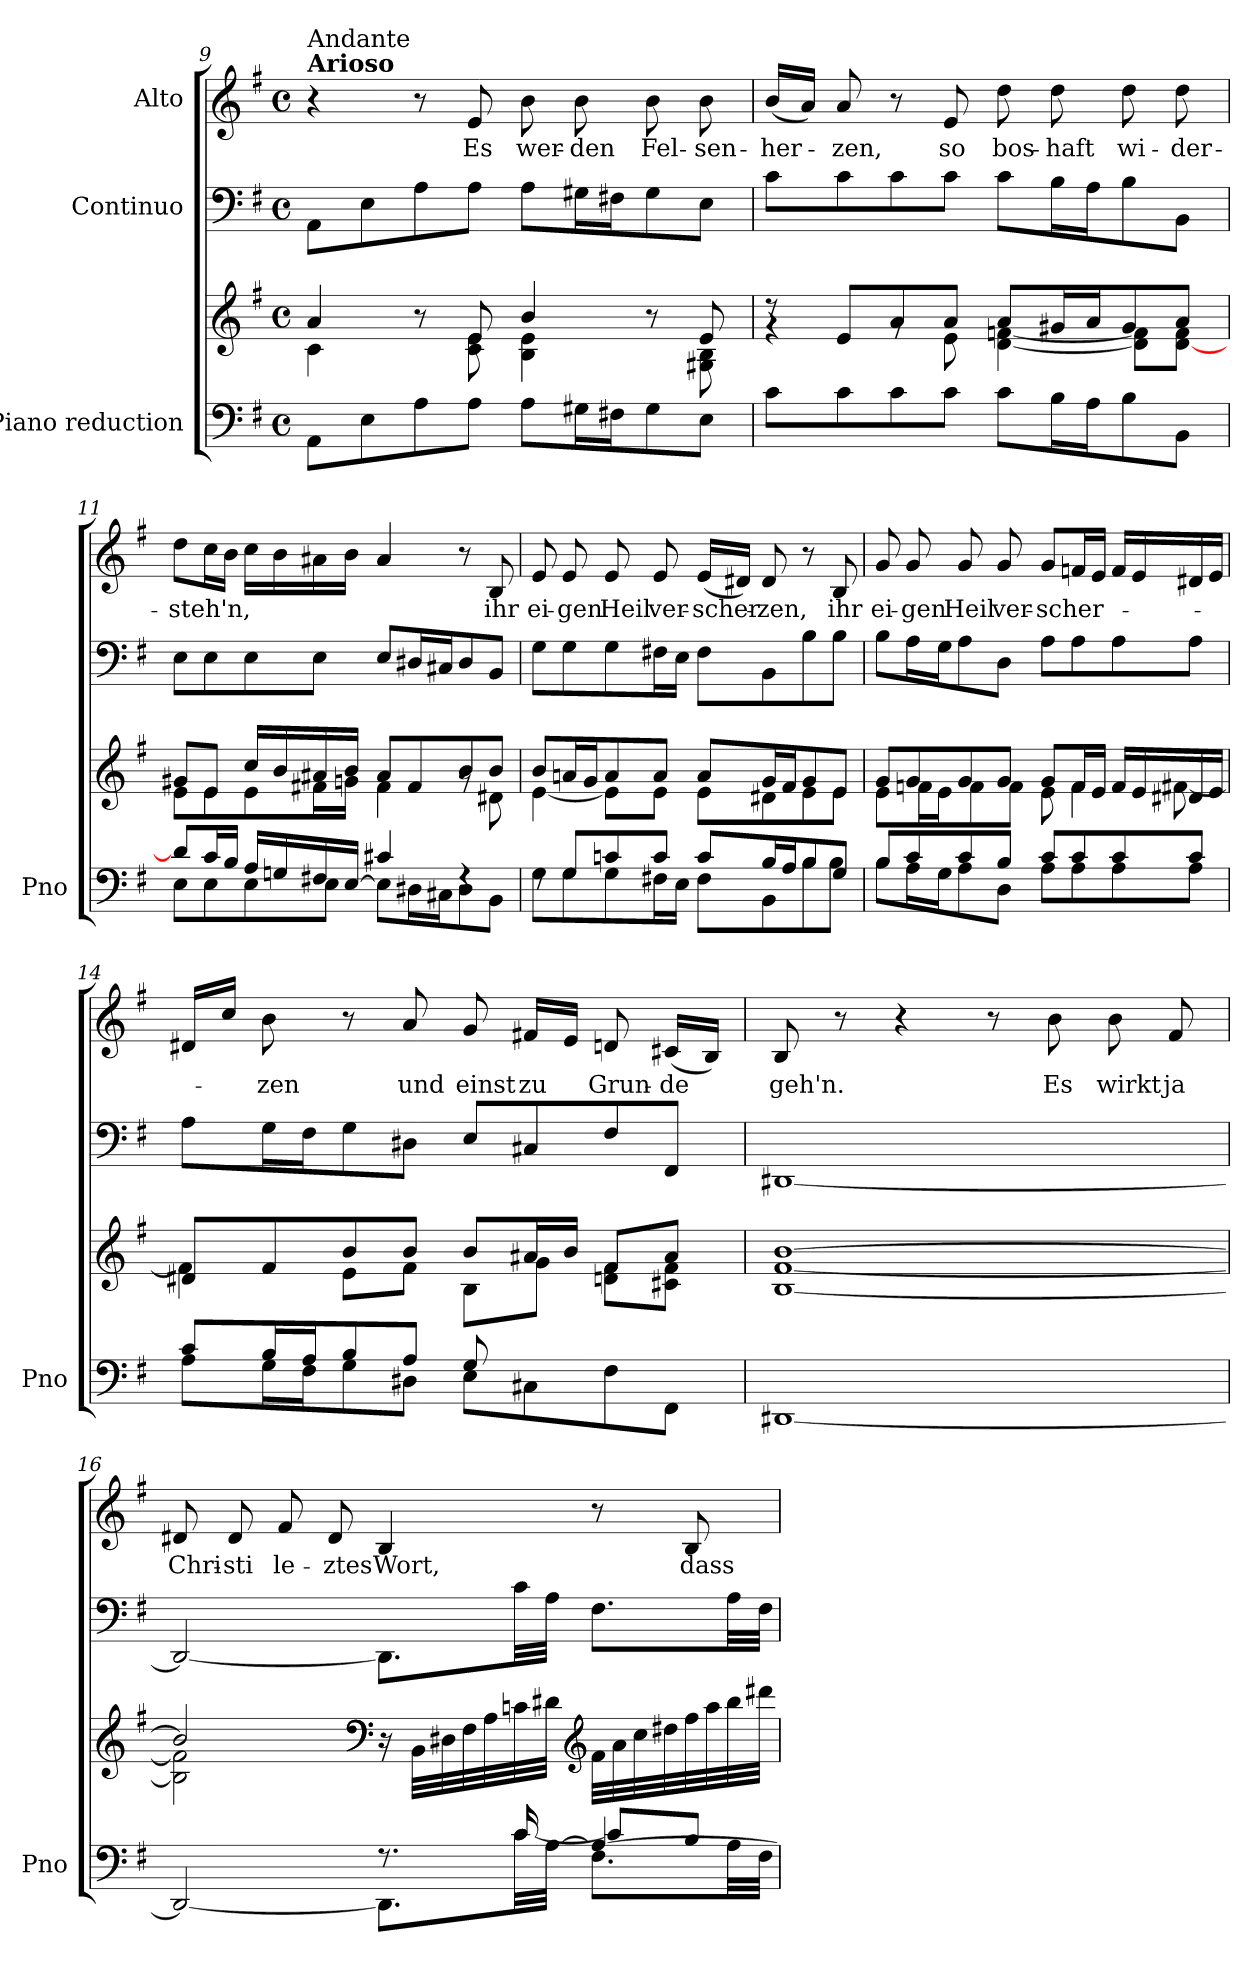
**kern	**kern	**kern	**kern	**text
*part3	*part3	*part2	*part1	*part1
*staff4	*staff3	*staff2	*staff1	*staff1
*I"Piano reduction	*	*I"Continuo	*I"Alto	*
*I'Pno	*	*	*	*
*clefF4	*clefG2	*clefF4	*clefG2	*
*k[f#]	*k[f#]	*k[f#]	*k[f#]	*
*M4/4	*M4/4	*M4/4	*M4/4	*
*met(c)	*met(c)	*met(c)	*met(c)	*
=9	=9	=9	=9	=9
*	*^	*	*	*
!	!	!	!	!LO:TX:a:B:t=Arioso	!
!	!	!	!	!LO:TX:a:t=Andante	!
8AA\L	4a/	4c\	8AA\L	4r	.
8E\	.	.	8E\	.	.
8A\	8r	8ryy	8A\	8r	.
!	!	!	!	!	!LO:LY:b
8A\J	8e/	8c\ 8e\	8A\J	8e/	Es
!	!	!	!	!	!LO:LY:b
8A\L	4b/	4B\ 4e\	8A\L	8b\	wer-
!	!	!	!	!	!LO:LY:b
16G#X\L	.	.	16G#X\L	8b\	-den
16F#X\J	.	.	16F#X\J	.	.
!	!	!	!	!	!LO:LY:b
8G#\	8r	8ryy	8G#\	8b\	Fel-
!	!	!	!	!	!LO:LY:b
8E\J	8e/	8G#X\ 8B\	8E\J	8b\	-sen-
=10	=10	=10	=10	=10	=10
!	!	!	!	!	!LO:LY:b
8c\L	8r	4rg	8c\L	(<16b/LL	-her-
.	.	.	.	16a/JJ)	.
!	!	!	!	!	!LO:LY:b
8c\	8e/L	.	8c\	8a/	-zen,
8c\	8a/	8rg	8c\	8r	.
!	!	!	!	!	!LO:LY:b
8c\J	8a/J	8e\	8c\J	8e/	so
!	!	!	!	!	!LO:LY:b
8c\L	8a/L	[4d\ [4fn\	8c\L	8dd\	bos-
!	!	!	!	!	!LO:LY:b
16B\L	16g#X/L	.	16B\L	8dd\	-haft
16A\J	16a/J	.	16A\J	.	.
!	!	!	!	!	!LO:LY:b
8B\	8g#/	8d\] 8f\]L	8B\	8dd\	wi-
!	!	!	!	!	!LO:LY:b
8BB\J	8a/J	[8d\ 8f\J	8BB\J	8dd\	-der-
!!LO:LB:g=z
=11	=11	=11	=11	=11	=11
*^	*	*	*	*	*
!	!	!	!	!	!	!LO:LY:b
8d/L]	8E\L	8g#X/L	8e\L	8E\L	8dd\L	-steh'n,
16c/L	8E\	8e/J	8e\	8E\	16cc\L	.
16B/JJ	.	.	.	.	16b\JJ	.
16A/LL	8E\	16cc/LL	8e\	8E\	16cc\LL	.
16Gn/	.	16b/	.	.	16b\	.
16F#X/	8E\J	16a#X/	16f#X\L	8E\J	16a#X\	.
[16E/JJ	.	16b/JJ	16gn\JJ	.	16b\JJ	.
4c#X/	8E\L]	8a#/L	4f#\	8E/L	4a#/	.
.	16D#X\L	8f#/	.	16D#X/L	.	.
.	16C#X\J	.	.	16C#X/J	.	.
4rF	8D#\	8b/	8rg	8D#/	8r	.
!	!	!	!	!	!	!LO:LY:b
.	8BB\J	8b/J	8d#X\	8BB/J	8B/	ihr
=12	=12	=12	=12	=12	=12	=12
!	!	!	!	!	!	!LO:LY:b
8rF	8G\L	8b/L	[4e\	8G\L	8e/	ei-
!	!	!	!	!	!	!LO:LY:b
8G/L	8G\	16an/L	.	8G\	8e/	-gen
.	.	16g/J	.	.	.	.
!	!	!	!	!	!	!LO:LY:b
8cn/	8G\	8a/	8e\L]	8G\	8e/	Heil
!	!	!	!	!	!	!LO:LY:b
8c/J	16F#X\L	8a/J	8e\J	16F#X\L	8e/	ver-
.	16E\JJ	.	.	16E\JJ	.	.
!	!	!	!	!	!	!LO:LY:b
8c/L	8F#\L	8a/L	8e\L	8F#\L	(<16e/LL	-scher-
.	.	.	.	.	16d#X/JJ)	.
!	!	!	!	!	!	!LO:LY:b
16B/L	8BB\	16g/L	8d#X\	8BB\	8d#/	-zen,
16A/J	.	16f#/J	.	.	.	.
8B/	8B\	8g/	8e\	8B\	8r	.
!	!	!	!	!	!	!LO:LY:b
8G/J	8B\J	8e/J	8e\J	8B\J	8B/	ihr
=13	=13	=13	=13	=13	=13	=13
!	!	!	!	!	!	!LO:LY:b
8B/L	8B\L	8g/L	8e\L	8B\L	8g/	ei-
!	!	!	!	!	!	!LO:LY:b
8c/	16A\L	8g/	16fn\L	16A\L	8g/	-gen
.	16G\J	.	16e\J	16G\J	.	.
!	!	!	!	!	!	!LO:LY:b
8c/	8A\	8g/	8f\	8A\	8g/	Heil
!	!	!	!	!	!	!LO:LY:b
8B/J	8D\J	8g/J	8f\J	8D\J	8g/	ver-
!	!	!	!	!	!	!LO:LY:b
8c/L	8A\L	8g/L	8e\	8A\L	8g/L	-scher-
8c/	8A\	16f/L	4f\	8A\	16fn/L	.
.	.	16e/JJ	.	.	16e/JJ	.
8c/	8A\	16f/LL	.	8A\	16f/LL	.
.	.	16e/	.	.	16e/	.
8c/J	8A\J	16d#X/	[8f#X\	8A\J	16d#X/	.
.	.	16e/JJ	.	.	16e/JJ	.
!!LO:PB:g=z
=14	=14	=14	=14	=14	=14	=14
*	*	*	*^	*	*	*
8c/L	8A\L	8d#X/L	4f#\]	8ryy	8A\L	16d#X/LL	.
.	.	.	.	.	.	16cc/JJ	.
*	*	*	*v	*v	*	*	*
!	!	!	!	!	!	!LO:LY:b
16B/L	16G\L	8f#/	.	16G\L	8b\	-zen
16A/J	16F#\J	.	.	16F#\J	.	.
8B/	8G\	8b/	8e\L	8G\	8r	.
!	!	!	!	!	!	!LO:LY:b
8A/J	8D#X\J	8b/J	8f#\J	8D#X\J	8a/	und
!	!	!	!	!	!	!LO:LY:b
8G/L	8E\L	8b/L	8B\L	8E/L	8g/	einst
*	*	*	*^	*	*	*
!	!	!	!	!	!	!	!LO:LY:b
8ryy	8C#X\	16a#X/L	8g\J	8e\J	8C#X/	16f#X/LL	zu
.	.	16b/JJ	.	.	.	16e/JJ	.
!	!	!	!	!	!	!	!LO:LY:b
4ryy	8F#\	8f#/L	8dn\ 8f#\L	4ryy	8F#/	8dn/	Grun-
!	!	!	!	!	!	!	!LO:LY:b
.	8FF#\J	8a#/J	8c#X\ 8f#\J	.	8FF#/J	(<16c#X/LL	-de
.	.	.	.	.	.	16B/JJ)	.
*v	*v	*	*	*	*	*	*
*	*	*v	*v	*	*	*
=15	=15	=15	=15	=15	=15
!	!	!	!	!	!LO:LY:b
[1DD#X	[1b	[1B [1f#	[1DD#X	8B/	geh'n.
.	.	.	.	8r	.
.	.	.	.	4r	.
.	.	.	.	8r	.
!	!	!	!	!	!LO:LY:b
.	.	.	.	8b\	Es
!	!	!	!	!	!LO:LY:b
.	.	.	.	8b\	wirkt
!	!	!	!	!	!LO:LY:b
.	.	.	.	8f#/	ja
=16	=16	=16	=16	=16	=16
*^	*	*	*	*	*
*	*^	*	*	*	*	*
!	!	!	!	!	!	!	!LO:LY:b
2.ryy	2DD#/_	2ryy	2b/]	2B\] 2f#\]	2DD#/_	8d#X/	Chri-
!	!	!	!	!	!	!	!LO:LY:b
.	.	.	.	.	.	8d#/	-sti
!	!	!	!	!	!	!	!LO:LY:b
.	.	.	.	.	.	8f#/	le-
!	!	!	!	!	!	!	!LO:LY:b
.	.	.	.	.	.	8d#/	-ztes
*	*	*	*clefF4	*	*	*	*
!	!	!	!	!	!	!	!LO:LY:b
.	8.r	8.DD#\L]	16r	16ryy	8.DD#/L]	4B/	Wort,
.	.	.	32BB\LLL	16ryy	.	.	.
.	.	.	32D#X\	.	.	.	.
.	.	.	32F#\	8ryy	.	.	.
.	.	.	32A\	.	.	.	.
.	[16c/	32c\LL	32cn\	.	32c\LL	.	.
.	.	[32A\JJJ	32d#X\JJJ	.	32A\JJJ	.	.
*	*	*	*clefG2	*	*	*	*
4A/_	8c/L]	8.F#\L	32f#\LLL	4ryy	8.F#\L	8r	.
.	.	.	32a\	.	.	.	.
.	.	.	32cc\	.	.	.	.
.	.	.	32dd#X\	.	.	.	.
!	!	!	!	!	!	!	!LO:LY:b
.	8B/J	.	32ff#\	.	.	8B/	dass
.	.	.	32aa\	.	.	.	.
.	.	32A\LL	32bb\	.	32A\LL	.	.
.	.	32F#\JJJ	32ddd#X\JJJ	.	32F#\JJJ	.	.
*v	*v	*v	*	*	*	*	*
*	*v	*v	*	*	*
=	=	=	=	=
*-	*-	*-	*-	*-
